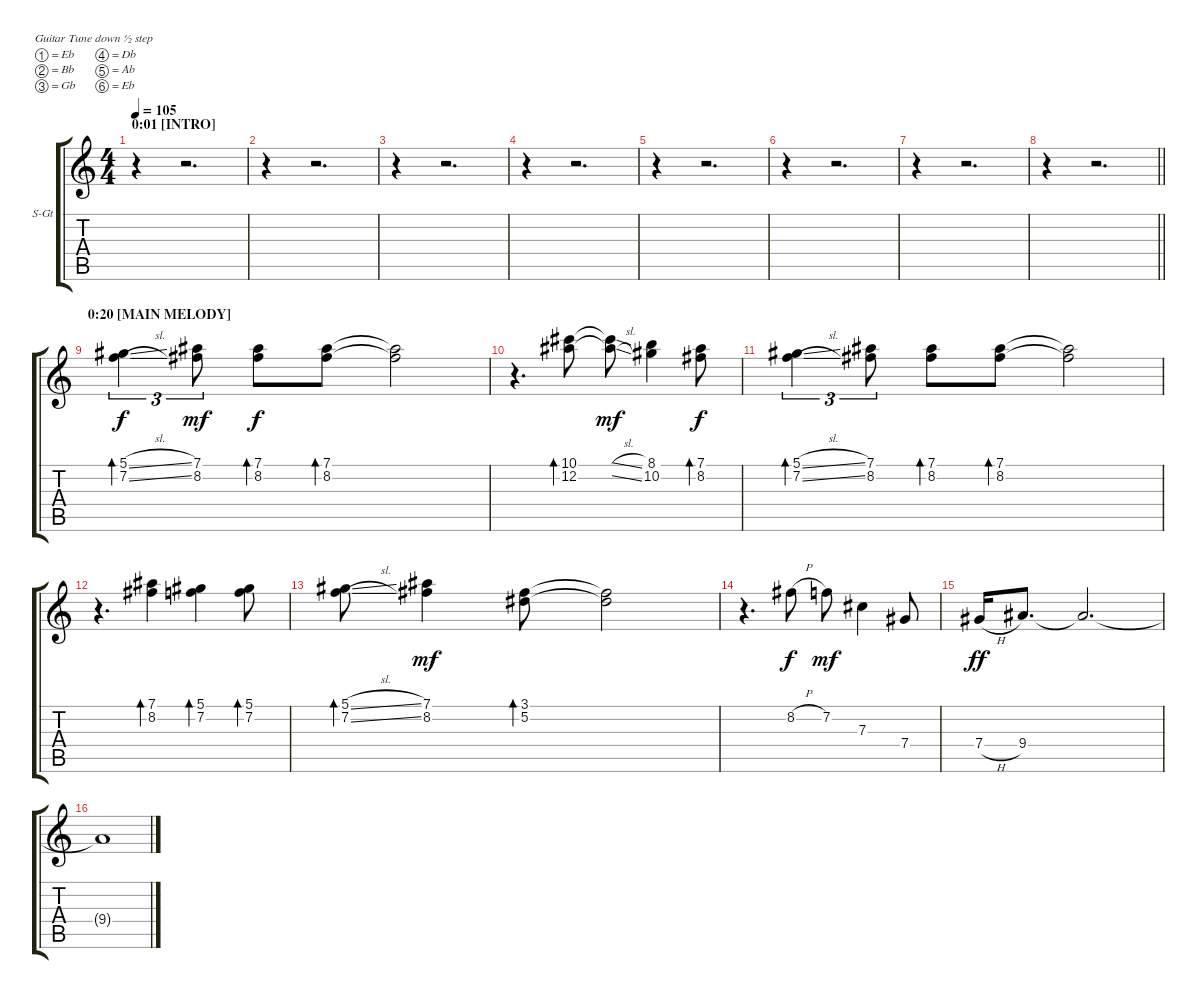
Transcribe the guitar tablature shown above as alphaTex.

\bracketExtendMode groupsimilarinstruments
\firstSystemTrackNameOrientation horizontal
\otherSystemsTrackNameOrientation horizontal
\track ("Melody" "S-Gt") {instrument acousticguitarsteel}
\staff {score tabs}
\tuning (Eb4 Bb3 Gb3 Db3 Ab2 Eb2)
\ts (4 4)
\section ("" "0:01 [INTRO]")
\tempo 105
\clef g2
\ks c
r.4{dy f instrument acousticguitarsteel} r.2{d} |
r.4 r.2{d} |
r.4 r.2{d} |
r.4 r.2{d} |
r.4 r.2{d} |
r.4 r.2{d} |
r.4 r.2{d} |
\barLineRight lightlight
r.4 r.2{d} |
\section ("" "0:20 [MAIN MELODY]")
(5.1{sl} 7.2{sl}).4{tu (3 2) bd 30} (7.1 8.2).8{tu (3 2) dy mf} (8.2 7.1).8{bd 30 dy f} (7.1 8.2).8{bd 30} (7.1{t} 8.2{t}).2 |
r.4{d} (10.1 12.2).8{bd 30} (10.1{sl t} 12.2{sl t}).8{dy mf} (8.1 10.2).4 (7.1 8.2).8{bd 120 dy f} |
(5.1{sl} 7.2{sl}).4{tu (3 2) bd 30} (7.1 8.2).8{tu (3 2)} (8.2 7.1).8{bd 30} (7.1 8.2).8{bd 30} (7.1{t} 8.2{t}).2 |
r.4{d} (7.1 8.2).4{bd 30} (5.1 7.2).4{bd 30} (5.1 7.2).8{bd 30} |
(5.1{sl} 7.2{sl}).8{bd 30} (7.1 8.2).4{dy mf} (3.1 5.2).8{bd 30} (3.1{t} 5.2{t}).2 |
r.4{d} 8.2{h}.8{dy f} 7.2.8{dy mf} 7.3.4 7.4.8 |
7.4{h}.16{dy ff} 9.4.8{d} 9.4{t}.2{d} |
9.4{t}.1
